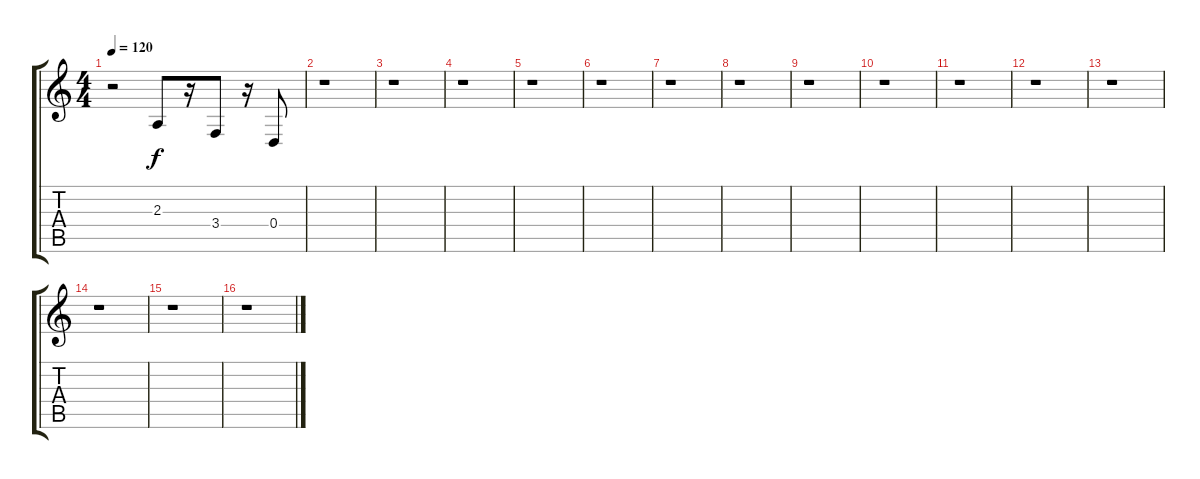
\track "" {instrument lead8bassandlead}
\staff {score tabs}
\tuning (E4 B3 G3 D3 A2 E2) {hide}
\ts (4 4)
\tempo 120
\clef g2
\ks c
r.2{dy f} 2.3.8 r.16 3.4.8 r.16 0.4.8 |
r.1 |
r.1 |
r.1 |
r.1 |
r.1 |
r.1 |
r.1 |
r.1 |
r.1 |
r.1 |
r.1 |
r.1 |
r.1 |
r.1 |
r.1
